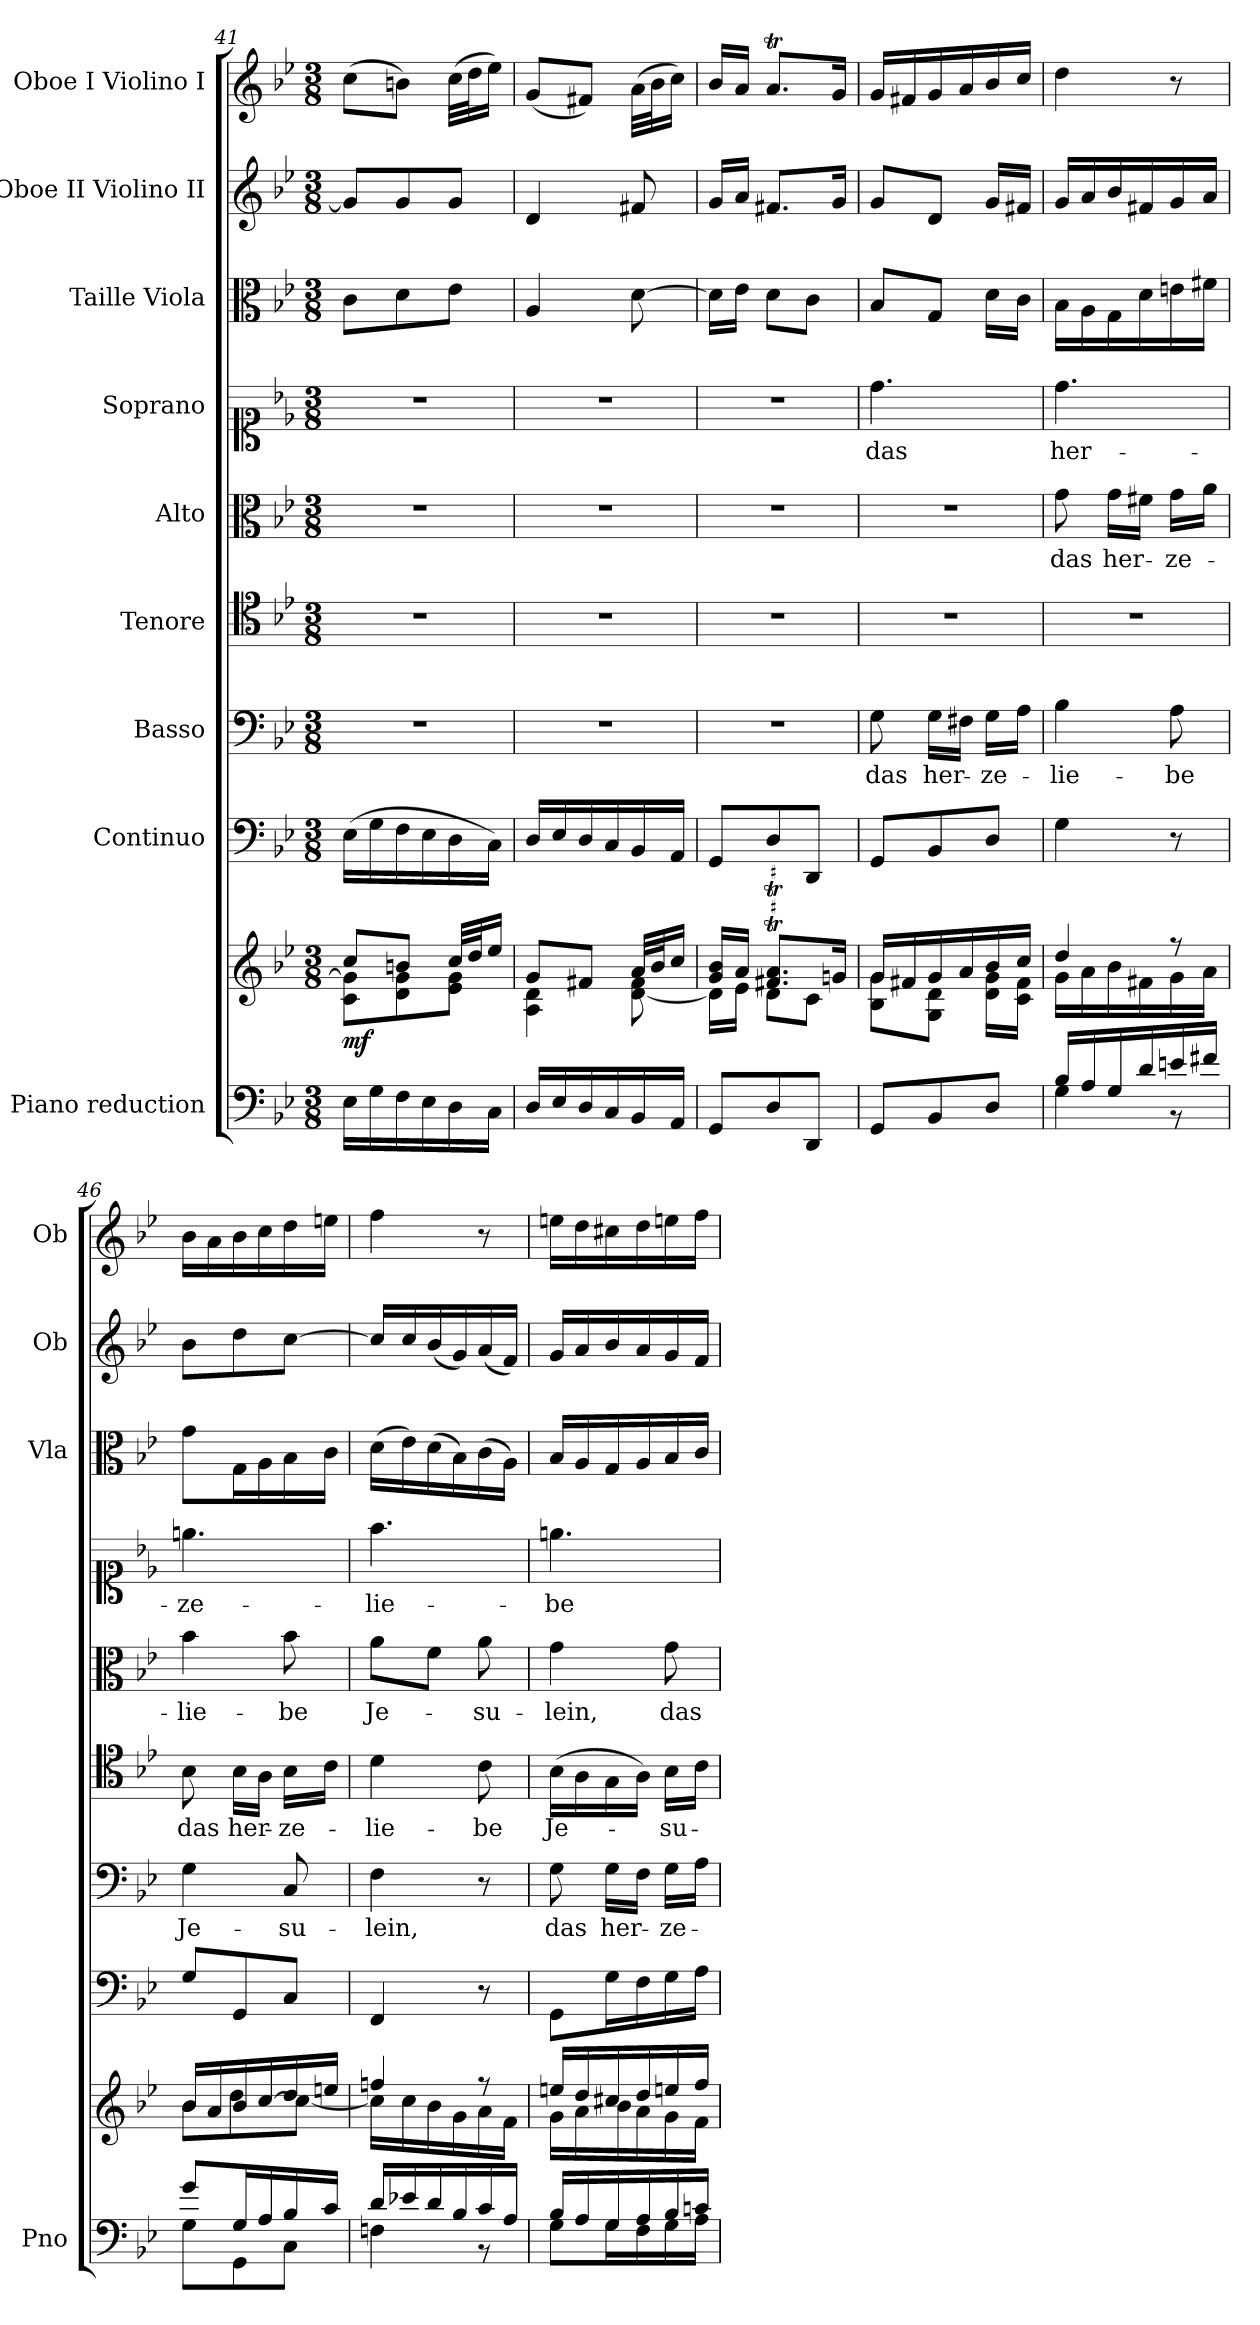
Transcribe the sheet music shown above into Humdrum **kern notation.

**kern	**kern	**dynam	**kern	**dynam	**kern	**text	**kern	**text	**kern	**text	**kern	**text	**kern	**dynam	**kern	**dynam	**kern	**dynam
*part9	*part9	*part9	*part8	*part8	*part7	*part7	*part6	*part6	*part5	*part5	*part4	*part4	*part3	*part3	*part2	*part2	*part1	*part1
*staff10	*staff9	*staff9/10	*staff8	*staff8	*staff7	*staff7	*staff6	*staff6	*staff5	*staff5	*staff4	*staff4	*staff3	*staff3	*staff2	*staff2	*staff1	*staff1
*I"Piano reduction	*	*	*I"Continuo	*	*I"Basso	*	*I"Tenore	*	*I"Alto	*	*I"Soprano	*	*I"Taille Viola	*	*I"Oboe II Violino II	*	*I"Oboe I Violino I	*
*I'Pno	*	*	*	*	*	*	*	*	*	*	*	*	*I'Vla	*	*I'Ob	*	*I'Ob	*
*clefF4	*clefG2	*	*clefF4	*	*clefF4	*	*clefC4	*	*clefC3	*	*clefC1	*	*clefC3	*	*clefG2	*	*clefG2	*
*k[b-e-]	*k[b-e-]	*	*k[b-e-]	*	*k[b-e-]	*	*k[b-e-]	*	*k[b-e-]	*	*k[b-e-]	*	*k[b-e-]	*	*k[b-e-]	*	*k[b-e-]	*
*M3/8	*M3/8	*	*M3/8	*	*M3/8	*	*M3/8	*	*M3/8	*	*M3/8	*	*M3/8	*	*M3/8	*	*M3/8	*
=41	=41	=41	=41	=41	=41	=41	=41	=41	=41	=41	=41	=41	=41	=41	=41	=41	=41	=41
*	*^	*	*	*	*	*	*	*	*	*	*	*	*	*	*	*	*	*
!	!	!	!LO:DY:b	!	!LO:DY:b	!	!	!	!	!	!	!	!	!	!LO:DY:b	!	!	!	!LO:DY:b
16E-\LL	8cc/L	8c\ 8g\]L	mf	(16E-\LL	other-dynamics	4.r	.	4.r	.	4.r	.	4.r	.	8c\L	other-dynamics	8g/L]	.	(8cc\L	other-dynamics
16G\	.	.	.	16G\	.	.	.	.	.	.	.	.	.	.	.	.	.	.	.
!	!	!	!	!	!	!	!	!	!	!	!	!	!	!	!	!	!LO:DY:b	!	!
16F\	8bn/J	8d\ 8g\	.	16F\	.	.	.	.	.	.	.	.	.	8d\	.	8g/	other-dynamics	8bn\J)	.
16E-\	.	.	.	16E-\	.	.	.	.	.	.	.	.	.	.	.	.	.	.	.
16D\	32cc/LLL	8e-\ 8g\J	.	16D\	.	.	.	.	.	.	.	.	.	8e-\J	.	8g/J	.	(32cc\LLL	.
.	32dd/J	.	.	.	.	.	.	.	.	.	.	.	.	.	.	.	.	32dd\J	.
16C\JJ	16ee-/JJ	.	.	16C\JJ)	.	.	.	.	.	.	.	.	.	.	.	.	.	16ee-\JJ)	.
=42	=42	=42	=42	=42	=42	=42	=42	=42	=42	=42	=42	=42	=42	=42	=42	=42	=42	=42	=42
16D/LL	8g/L	4A\ 4d\	.	16D/LL	.	4.r	.	4.r	.	4.r	.	4.r	.	4A/	.	4d/	.	(8g/L	.
16E-/	.	.	.	16E-/	.	.	.	.	.	.	.	.	.	.	.	.	.	.	.
16D/	8f#X/J	.	.	16D/	.	.	.	.	.	.	.	.	.	.	.	.	.	8f#X/J)	.
16C/	.	.	.	16C/	.	.	.	.	.	.	.	.	.	.	.	.	.	.	.
16BB-/	32a/LLL	[8d\ 8f#\	.	16BB-/	.	.	.	.	.	.	.	.	.	[8d\	.	8f#X/	.	(32a\LLL	.
.	32b-/J	.	.	.	.	.	.	.	.	.	.	.	.	.	.	.	.	32b-\J	.
16AA/JJ	16cc/JJ	.	.	16AA/JJ	.	.	.	.	.	.	.	.	.	.	.	.	.	16cc\JJ)	.
=43	=43	=43	=43	=43	=43	=43	=43	=43	=43	=43	=43	=43	=43	=43	=43	=43	=43	=43	=43
8GG/L	16g/ 16b-/LL	16d\LL]	.	8GG/L	.	4.r	.	4.r	.	4.r	.	4.r	.	16d\LL]	.	16g/LL	.	16b-/LL	.
.	16a/JJ	16e-\JJ	.	.	.	.	.	.	.	.	.	.	.	16e-\JJ	.	16a/JJ	.	16a/JJ	.
8D/	8.f#X/T 8.a/TL	8d\L	.	8D/	.	.	.	.	.	.	.	.	.	8d\L	.	8.f#X/L	.	8.at/L	.
8DD/J	.	8c\J	.	8DD/J	.	.	.	.	.	.	.	.	.	8c\J	.	.	.	.	.
.	16g/Jk	.	.	.	.	.	.	.	.	.	.	.	.	.	.	16g/Jk	.	16g/Jk	.
=44	=44	=44	=44	=44	=44	=44	=44	=44	=44	=44	=44	=44	=44	=44	=44	=44	=44	=44	=44
!	!	!	!	!	!	!	!LO:LY:b	!	!	!	!	!	!LO:LY:b	!	!	!	!	!	!
8GG/L	16g/LL	8B-\ 8g\L	.	8GG/L	.	8G\	das	4.r	.	4.r	.	4.dd\	das	8B-/L	.	8g/L	.	16g/LL	.
.	16f#X/	.	.	.	.	.	.	.	.	.	.	.	.	.	.	.	.	16f#X/	.
!	!	!	!	!	!	!	!LO:LY:b	!	!	!	!	!	!	!	!	!	!	!	!
8BB-/	16g/	8G\ 8d\J	.	8BB-/	.	16G\LL	her-	.	.	.	.	.	.	8G/J	.	8d/J	.	16g/	.
.	16a/	.	.	.	.	16F#X\JJ	.	.	.	.	.	.	.	.	.	.	.	16a/	.
!	!	!	!	!	!	!	!LO:LY:b	!	!	!	!	!	!	!	!	!	!	!	!
8D/J	16b-/	16d\ 16g\LL	.	8D/J	.	16G\LL	-ze-	.	.	.	.	.	.	16d\LL	.	16g/LL	.	16b-/	.
.	16cc/JJ	16c\ 16f#\JJ	.	.	.	16A\JJ	.	.	.	.	.	.	.	16c\JJ	.	16f#X/JJ	.	16cc/JJ	.
=45	=45	=45	=45	=45	=45	=45	=45	=45	=45	=45	=45	=45	=45	=45	=45	=45	=45	=45	=45
*^	*	*	*	*	*	*	*	*	*	*	*	*	*	*	*	*	*	*	*
!	!	!	!	!	!	!	!	!LO:LY:b	!	!	!	!LO:LY:b	!	!LO:LY:b	!	!	!	!	!	!
16B-/LL	4G\	4dd/	16g\LL	.	4G\	.	4B-\	-lie-	4.r	.	8g\	das	4.dd\	her-	16B-\LL	.	16g/LL	.	4dd\	.
16A/	.	.	16a\	.	.	.	.	.	.	.	.	.	.	.	16A\	.	16a/	.	.	.
!	!	!	!	!	!	!	!	!	!	!	!	!LO:LY:b	!	!	!	!	!	!	!	!
16G/	.	.	16b-\	.	.	.	.	.	.	.	16g\LL	her-	.	.	16G\	.	16b-/	.	.	.
16d/	.	.	16f#X\	.	.	.	.	.	.	.	16f#X\JJ	.	.	.	16d\	.	16f#X/	.	.	.
!	!	!	!	!	!	!	!	!LO:LY:b	!	!	!	!LO:LY:b	!	!	!	!	!	!	!	!
16en/	8r	8r	16g\	.	8r	.	8A\	-be	.	.	16g\LL	-ze-	.	.	16en\	.	16g/	.	8r	.
16f#X/JJ	.	.	16a\JJ	.	.	.	.	.	.	.	16a\JJ	.	.	.	16f#X\JJ	.	16a/JJ	.	.	.
=46	=46	=46	=46	=46	=46	=46	=46	=46	=46	=46	=46	=46	=46	=46	=46	=46	=46	=46	=46	=46
!	!	!	!	!	!	!	!	!LO:LY:b	!	!LO:LY:b	!	!LO:LY:b	!	!LO:LY:b	!	!	!	!	!	!
8g/L	8G\L	16b-/LL	8b-\L	.	8G/L	.	4G\	Je-	8B-\	das	4b-\	-lie-	4.een\	-ze-	8g\L	.	8b-\L	.	16b-\LL	.
.	.	16a/	.	.	.	.	.	.	.	.	.	.	.	.	.	.	.	.	16a\	.
!	!	!	!	!	!	!	!	!	!	!LO:LY:b	!	!	!	!	!	!	!	!	!	!
16G/L	8GG\	16b-/	8dd\	.	8GG/	.	.	.	16B-\LL	her-	.	.	.	.	16G\L	.	8dd\	.	16b-\	.
16A/	.	[<16cc/	.	.	.	.	.	.	16A\JJ	.	.	.	.	.	16A\	.	.	.	16cc\	.
!	!	!	!	!	!	!	!	!LO:LY:b	!	!LO:LY:b	!	!LO:LY:b	!	!	!	!	!	!	!	!
16B-/	8C\J	16dd/	8cc\J_	.	8C/J	.	8C/	-su-	16B-\LL	-ze-	8b-\	-be	.	.	16B-\	.	[8cc\J	.	16dd\	.
16c/JJ	.	16een/JJ	.	.	.	.	.	.	16c\JJ	.	.	.	.	.	16c\JJ	.	.	.	16een\JJ	.
!!LO:PB:g=z
=47	=47	=47	=47	=47	=47	=47	=47	=47	=47	=47	=47	=47	=47	=47	=47	=47	=47	=47	=47	=47
!	!	!	!	!	!	!	!	!LO:LY:b	!	!LO:LY:b	!	!LO:LY:b	!	!LO:LY:b	!	!	!	!	!	!
16d/LL	4Fn\	4ffn/	16cc\LL]	.	4FF/	.	4F\	-lein,	4d\	-lie-	8a\L	Je-	4.ff\	-lie-	(16d\LL	.	16cc/LL]	.	4ff\	.
16e-X/	.	.	16cc\	.	.	.	.	.	.	.	.	.	.	.	16e-\)	.	16cc/	.	.	.
16d/	.	.	16b-\	.	.	.	.	.	.	.	8f\J	.	.	.	(16d\	.	(16b-/	.	.	.
16B-/	.	.	16g\	.	.	.	.	.	.	.	.	.	.	.	16B-\)	.	16g/)	.	.	.
!	!	!	!	!	!	!	!	!	!	!LO:LY:b	!	!LO:LY:b	!	!	!	!	!	!	!	!
16c/	8r	8r	16a\	.	8r	.	8r	.	8c\	-be	8a\	-su-	.	.	(16c\	.	(16a/	.	8r	.
16A/JJ	.	.	16f\JJ	.	.	.	.	.	.	.	.	.	.	.	16A\JJ)	.	16f/JJ)	.	.	.
=48	=48	=48	=48	=48	=48	=48	=48	=48	=48	=48	=48	=48	=48	=48	=48	=48	=48	=48	=48	=48
!	!	!	!	!	!	!	!	!LO:LY:b	!	!LO:LY:b	!	!LO:LY:b	!	!LO:LY:b	!	!	!	!	!	!
16B-/LL	8G\L	16een/LL	16g\LL	.	8GG\L	.	8G\	das	(16B-\LL	Je-	4g\	-lein,	4.een\	-be	16B-/LL	.	16g/LL	.	16een\LL	.
16A/	.	16dd/	16a\	.	.	.	.	.	16A\	.	.	.	.	.	16A/	.	16a/	.	16dd\	.
!	!	!	!	!	!	!	!	!LO:LY:b	!	!	!	!	!	!	!	!	!	!	!	!
16G/	16G\L	16cc#X/	16b-\	.	16G\L	.	16G\LL	her-	16G\	.	.	.	.	.	16G/	.	16b-/	.	16cc#X\	.
16A/	16F\	16dd/	16a\	.	16F\	.	16F\JJ	.	16A\JJ)	.	.	.	.	.	16A/	.	16a/	.	16dd\	.
!	!	!	!	!	!	!	!	!LO:LY:b	!	!LO:LY:b	!	!LO:LY:b	!	!	!	!	!	!	!	!
16B-/	16G\	16een/	16g\	.	16G\	.	16G\LL	-ze-	16B-\LL	-su-	8g\	das	.	.	16B-/	.	16g/	.	16een\	.
16cn/JJ	16A\JJ	16ff/JJ	16f\JJ	.	16A\JJ	.	16A\JJ	.	16c\JJ	.	.	.	.	.	16c/JJ	.	16f/JJ	.	16ff\JJ	.
*v	*v	*	*	*	*	*	*	*	*	*	*	*	*	*	*	*	*	*	*	*
*	*v	*v	*	*	*	*	*	*	*	*	*	*	*	*	*	*	*	*	*
=	=	=	=	=	=	=	=	=	=	=	=	=	=	=	=	=	=	=
*-	*-	*-	*-	*-	*-	*-	*-	*-	*-	*-	*-	*-	*-	*-	*-	*-	*-	*-
